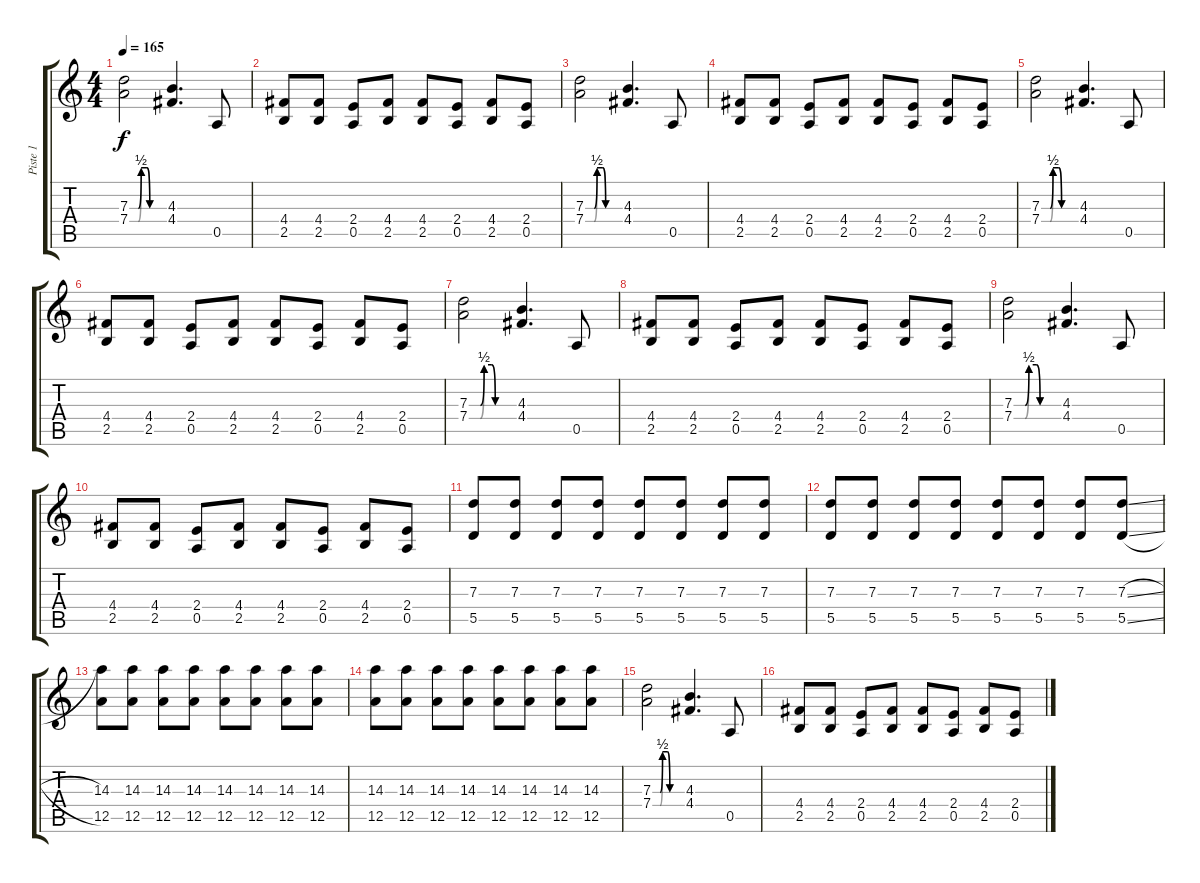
\track ("Piste 1" "Piste 1") {instrument distortionguitar}
\staff {score tabs}
\tuning (E4 B3 G3 D3 A2 E2) {hide}
\ts (4 4)
\tempo 165
\clef g2
\ks c
(7.3{be (custom 0 0 15 0 20 2 30 2 35 0 60 0)} 7.4{be (custom 0 0 10 0 15 0 20 2 30 2 35 0 60 0)}).2{dy f} (4.3 4.4).4{d} 0.5.8 |
(4.4 2.5).8 (4.4 2.5).8 (2.4 0.5).8 (4.4 2.5).8 (4.4 2.5).8 (2.4 0.5).8 (4.4 2.5).8 (2.4 0.5).8 |
(7.3{be (custom 0 0 15 0 20 2 30 2 35 0 60 0)} 7.4{be (custom 0 0 10 0 15 0 20 2 30 2 35 0 60 0)}).2 (4.3 4.4).4{d} 0.5.8 |
(4.4 2.5).8 (4.4 2.5).8 (2.4 0.5).8 (4.4 2.5).8 (4.4 2.5).8 (2.4 0.5).8 (4.4 2.5).8 (2.4 0.5).8 |
(7.3{be (custom 0 0 15 0 20 2 30 2 35 0 60 0)} 7.4{be (custom 0 0 10 0 15 0 20 2 30 2 35 0 60 0)}).2 (4.3 4.4).4{d} 0.5.8 |
(4.4 2.5).8 (4.4 2.5).8 (2.4 0.5).8 (4.4 2.5).8 (4.4 2.5).8 (2.4 0.5).8 (4.4 2.5).8 (2.4 0.5).8 |
(7.3{be (custom 0 0 15 0 20 2 30 2 35 0 60 0)} 7.4{be (custom 0 0 10 0 15 0 20 2 30 2 35 0 60 0)}).2 (4.3 4.4).4{d} 0.5.8 |
(4.4 2.5).8 (4.4 2.5).8 (2.4 0.5).8 (4.4 2.5).8 (4.4 2.5).8 (2.4 0.5).8 (4.4 2.5).8 (2.4 0.5).8 |
(7.3{be (custom 0 0 15 0 20 2 30 2 35 0 60 0)} 7.4{be (custom 0 0 10 0 15 0 20 2 30 2 35 0 60 0)}).2 (4.3 4.4).4{d} 0.5.8 |
(4.4 2.5).8 (4.4 2.5).8 (2.4 0.5).8 (4.4 2.5).8 (4.4 2.5).8 (2.4 0.5).8 (4.4 2.5).8 (2.4 0.5).8 |
(7.3 5.5).8 (7.3 5.5).8 (7.3 5.5).8 (7.3 5.5).8 (7.3 5.5).8 (7.3 5.5).8 (7.3 5.5).8 (7.3 5.5).8 |
(7.3 5.5).8 (7.3 5.5).8 (7.3 5.5).8 (7.3 5.5).8 (7.3 5.5).8 (7.3 5.5).8 (7.3 5.5).8 (7.3{sl} 5.5{sl}).8 |
(14.3 12.5).8 (14.3 12.5).8 (14.3 12.5).8 (14.3 12.5).8 (14.3 12.5).8 (14.3 12.5).8 (14.3 12.5).8 (14.3 12.5).8 |
(14.3 12.5).8 (14.3 12.5).8 (14.3 12.5).8 (14.3 12.5).8 (14.3 12.5).8 (14.3 12.5).8 (14.3 12.5).8 (14.3 12.5).8 |
(7.3{be (custom 0 0 15 0 20 2 30 2 35 0 60 0)} 7.4{be (custom 0 0 10 0 15 0 20 2 30 2 35 0 60 0)}).2 (4.3 4.4).4{d} 0.5.8 |
(4.4 2.5).8 (4.4 2.5).8 (2.4 0.5).8 (4.4 2.5).8 (4.4 2.5).8 (2.4 0.5).8 (4.4 2.5).8 (2.4 0.5).8
